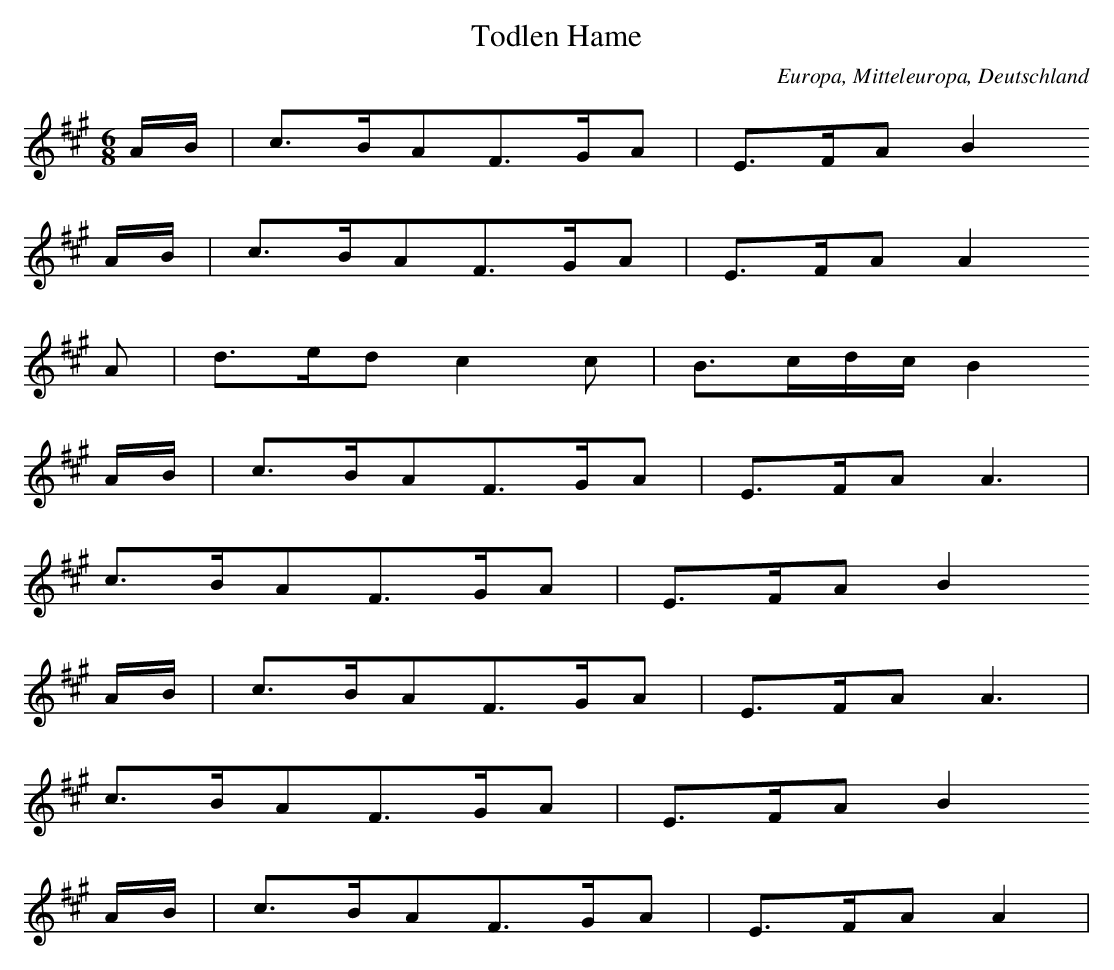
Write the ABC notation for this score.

X:1
T: Todlen Hame
O: Europa, Mitteleuropa, Deutschland
M: 6/8
L: 1/16
K: A
AB | c3BA2F3GA2 | E3FA2B4
AB | c3BA2F3GA2 | E3FA2A4
A2 | d3ed2c4c2 | B3cdcB4
AB | c3BA2F3GA2 | E3FA2A6 |
c3BA2F3GA2 | E3FA2B4
AB | c3BA2F3GA2 | E3FA2A6 |
c3BA2F3GA2 | E3FA2B4
AB | c3BA2F3GA2 | E3FA2A4 |
